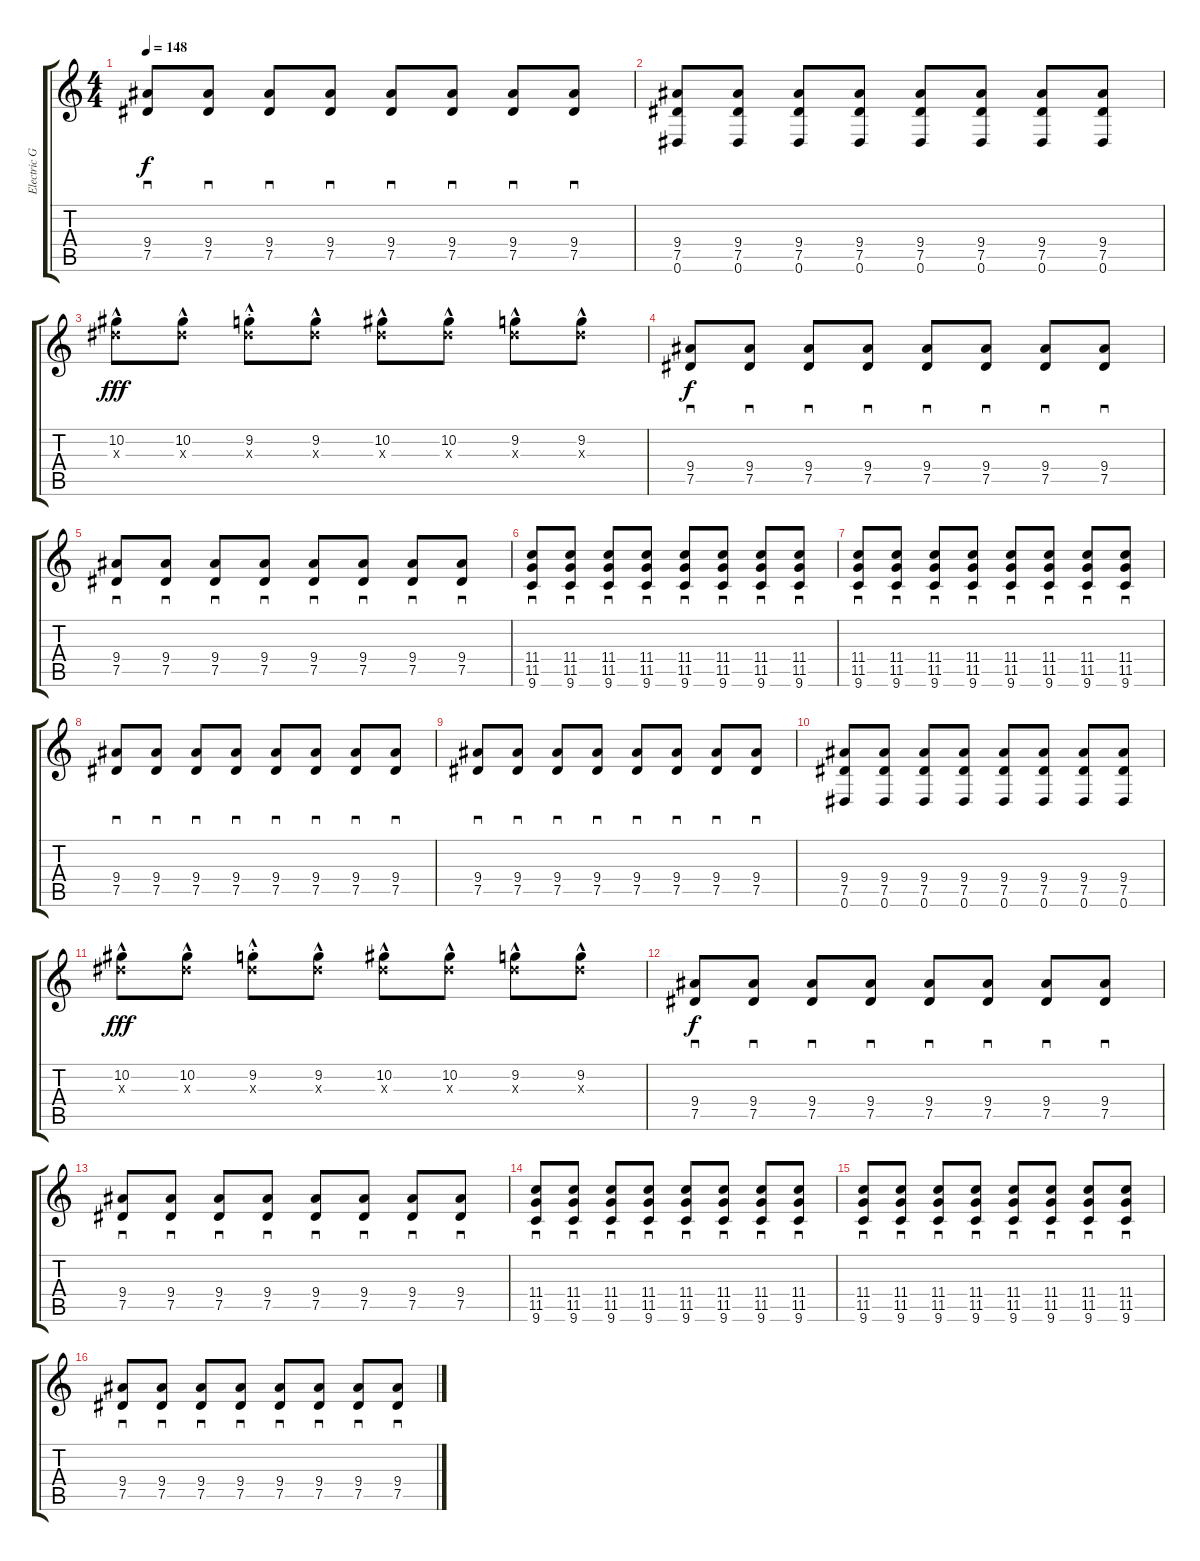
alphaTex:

\track ("Electric Guitar (Lead)" "Electric G") {instrument electricguitarclean}
\staff {score tabs}
\tuning (Eb4 Bb3 Gb3 Db3 Ab2 Eb2) {hide}
\ts (4 4)
\tempo 148
\clef g2
\ks c
(9.4 7.5).8{sd dy f} (9.4 7.5).8{sd} (9.4 7.5).8{sd} (9.4 7.5).8{sd} (9.4 7.5).8{sd} (9.4 7.5).8{sd} (9.4 7.5).8{sd} (9.4 7.5).8{sd} |
(9.4 7.5 0.6).8 (9.4 7.5 0.6).8 (9.4 7.5 0.6).8 (9.4 7.5 0.6).8 (9.4 7.5 0.6).8 (9.4 7.5 0.6).8 (9.4 7.5 0.6).8 (9.4 7.5 0.6).8 |
(10.2{hac} 9.3{hac x}).8{dy fff} (10.2{hac} 9.3{hac x}).8 (9.2{hac st} 9.3{hac x}).8 (9.2{hac} 9.3{hac x}).8 (10.2{hac} 9.3{hac x}).8 (10.2{hac} 9.3{hac x}).8 (9.2{hac} 9.3{hac x}).8 (9.2{hac} 9.3{hac x}).8 |
(9.4 7.5).8{sd dy f} (9.4 7.5).8{sd} (9.4 7.5).8{sd} (9.4 7.5).8{sd} (9.4 7.5).8{sd} (9.4 7.5).8{sd} (9.4 7.5).8{sd} (9.4 7.5).8{sd} |
(9.4 7.5).8{sd} (9.4 7.5).8{sd} (9.4 7.5).8{sd} (9.4 7.5).8{sd} (9.4 7.5).8{sd} (9.4 7.5).8{sd} (9.4 7.5).8{sd} (9.4 7.5).8{sd} |
(11.4 11.5 9.6).8{sd} (11.4 11.5 9.6).8{sd} (11.4 11.5 9.6).8{sd} (11.4 11.5 9.6).8{sd} (11.4 11.5 9.6).8{sd} (11.4 11.5 9.6).8{sd} (11.4 11.5 9.6).8{sd} (11.4 11.5 9.6).8{sd} |
(11.4 11.5 9.6).8{sd} (11.4 11.5 9.6).8{sd} (11.4 11.5 9.6).8{sd} (11.4 11.5 9.6).8{sd} (11.4 11.5 9.6).8{sd} (11.4 11.5 9.6).8{sd} (11.4 11.5 9.6).8{sd} (11.4 11.5 9.6).8{sd} |
(9.4 7.5).8{sd} (9.4 7.5).8{sd} (9.4 7.5).8{sd} (9.4 7.5).8{sd} (9.4 7.5).8{sd} (9.4 7.5).8{sd} (9.4 7.5).8{sd} (9.4 7.5).8{sd} |
(9.4 7.5).8{sd} (9.4 7.5).8{sd} (9.4 7.5).8{sd} (9.4 7.5).8{sd} (9.4 7.5).8{sd} (9.4 7.5).8{sd} (9.4 7.5).8{sd} (9.4 7.5).8{sd} |
(9.4 7.5 0.6).8 (9.4 7.5 0.6).8 (9.4 7.5 0.6).8 (9.4 7.5 0.6).8 (9.4 7.5 0.6).8 (9.4 7.5 0.6).8 (9.4 7.5 0.6).8 (9.4 7.5 0.6).8 |
(10.2{hac} 9.3{hac x}).8{dy fff} (10.2{hac} 9.3{hac x}).8 (9.2{hac st} 9.3{hac x}).8 (9.2{hac} 9.3{hac x}).8 (10.2{hac} 9.3{hac x}).8 (10.2{hac} 9.3{hac x}).8 (9.2{hac} 9.3{hac x}).8 (9.2{hac} 9.3{hac x}).8 |
(9.4 7.5).8{sd dy f} (9.4 7.5).8{sd} (9.4 7.5).8{sd} (9.4 7.5).8{sd} (9.4 7.5).8{sd} (9.4 7.5).8{sd} (9.4 7.5).8{sd} (9.4 7.5).8{sd} |
(9.4 7.5).8{sd} (9.4 7.5).8{sd} (9.4 7.5).8{sd} (9.4 7.5).8{sd} (9.4 7.5).8{sd} (9.4 7.5).8{sd} (9.4 7.5).8{sd} (9.4 7.5).8{sd} |
(11.4 11.5 9.6).8{sd} (11.4 11.5 9.6).8{sd} (11.4 11.5 9.6).8{sd} (11.4 11.5 9.6).8{sd} (11.4 11.5 9.6).8{sd} (11.4 11.5 9.6).8{sd} (11.4 11.5 9.6).8{sd} (11.4 11.5 9.6).8{sd} |
(11.4 11.5 9.6).8{sd} (11.4 11.5 9.6).8{sd} (11.4 11.5 9.6).8{sd} (11.4 11.5 9.6).8{sd} (11.4 11.5 9.6).8{sd} (11.4 11.5 9.6).8{sd} (11.4 11.5 9.6).8{sd} (11.4 11.5 9.6).8{sd} |
(9.4 7.5).8{sd} (9.4 7.5).8{sd} (9.4 7.5).8{sd} (9.4 7.5).8{sd} (9.4 7.5).8{sd} (9.4 7.5).8{sd} (9.4 7.5).8{sd} (9.4 7.5).8{sd}
